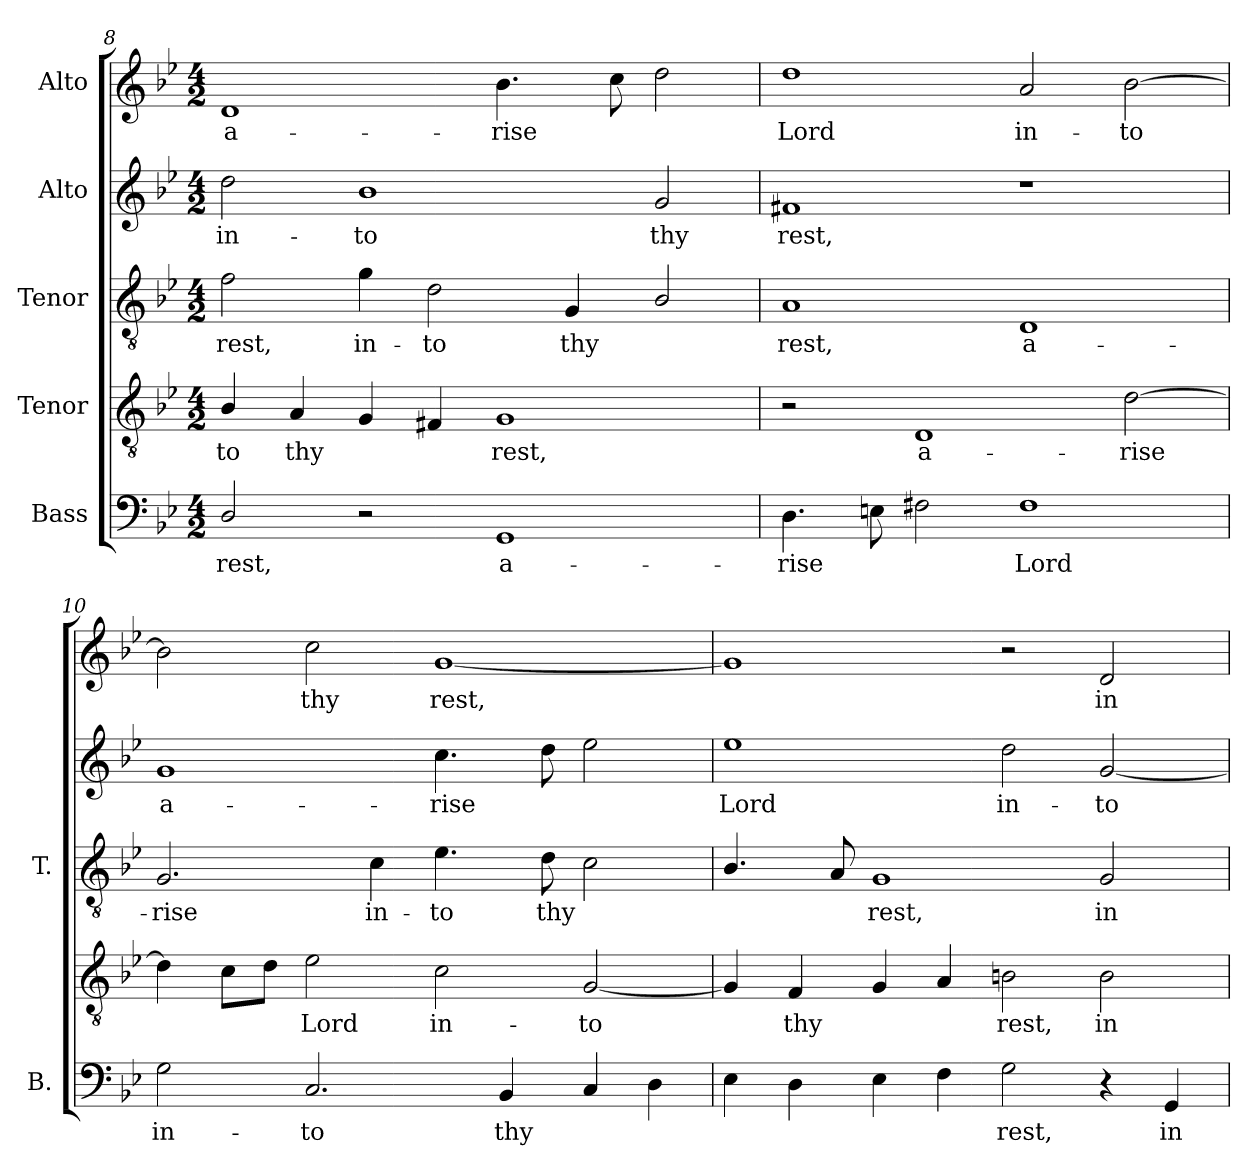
**kern	**text	**kern	**text	**kern	**text	**kern	**text	**kern	**text
*part5	*part5	*part4	*part4	*part3	*part3	*part2	*part2	*part1	*part1
*staff5	*staff5	*staff4	*staff4	*staff3	*staff3	*staff2	*staff2	*staff1	*staff1
*I"Bass	*	*I"Tenor	*	*I"Tenor	*	*I"Alto	*	*I"Alto	*
*I'B.	*	*	*	*I'T.	*	*	*	*	*
*clefF4	*	*clefGv2	*	*clefGv2	*	*clefG2	*	*clefG2	*
*	*	*ITrd7c12	*	*ITrd7c12	*	*	*	*	*
*k[b-e-]	*	*k[b-e-]	*	*k[b-e-]	*	*k[b-e-]	*	*k[b-e-]	*
*B-:	*	*B-:	*	*B-:	*	*B-:	*	*B-:	*
*M4/2	*	*M4/2	*	*M4/2	*	*M4/2	*	*M4/2	*
=8	=8	=8	=8	=8	=8	=8	=8	=8	=8
!	!LO:LY:b:color=#000000	!	!	!	!	!	!	!	!
!	!	!	!LO:LY:b:color=#000000	!	!	!	!	!	!
!	!	!	!	!	!LO:LY:b:color=#000000	!	!	!	!
!	!	!	!	!	!	!	!LO:LY:b:color=#000000	!	!
!	!	!	!	!	!	!	!	!	!LO:LY:b:color=#000000
2Di/	rest,	4BB-i/	-to	2Fi\	rest,	2ddi\	in-	1di	a-
!	!	!	!LO:LY:b:color=#000000	!	!	!	!	!	!
.	.	4AAi/	thy	.	.	.	.	.	.
!	!	!	!	!	!LO:LY:b:color=#000000	!	!	!	!
!	!	!	!	!	!	!	!LO:LY:b:color=#000000	!	!
2r	.	4GGi/	.	4Gi\	in-	1b-i	-to	.	.
!	!	!	!	!	!LO:LY:b:color=#000000	!	!	!	!
.	.	4FF#Xi/	.	2Di\	-to	.	.	.	.
!	!LO:LY:b:color=#000000	!	!	!	!	!	!	!	!
!	!	!	!LO:LY:b:color=#000000	!	!	!	!	!	!
!	!	!	!	!	!	!	!	!	!LO:LY:b:color=#000000
1GGi	a-	1GGi	rest,	.	.	.	.	4.b-i\	-rise
!	!	!	!	!	!LO:LY:b:color=#000000	!	!	!	!
.	.	.	.	4GGi/	thy	.	.	.	.
.	.	.	.	.	.	.	.	8cci\	.
!	!	!	!	!	!	!	!LO:LY:b:color=#000000	!	!
.	.	.	.	2BB-i/	.	2gi/	thy	2ddi\	.
!!LO:LB:g=z
=9	=9	=9	=9	=9	=9	=9	=9	=9	=9
!	!LO:LY:b:color=#000000	!	!	!	!	!	!	!	!
!	!	!	!	!	!LO:LY:b:color=#000000	!	!	!	!
!	!	!	!	!	!	!	!LO:LY:b:color=#000000	!	!
!	!	!	!	!	!	!	!	!	!LO:LY:b:color=#000000
4.Di\	-rise	2r	.	1AAi	rest,	1f#Xi	rest,	1ddi	Lord
8Eni\	.	.	.	.	.	.	.	.	.
!	!	!	!LO:LY:b:color=#000000	!	!	!	!	!	!
2F#Xi\	.	1DDi	a-	.	.	.	.	.	.
!	!LO:LY:b:color=#000000	!	!	!	!	!	!	!	!
!	!	!	!	!	!LO:LY:b:color=#000000	!	!	!	!
!	!	!	!	!	!	!	!	!	!LO:LY:b:color=#000000
1F#i	Lord	.	.	1DDi	a-	1r	.	2ai/	in-
!	!	!	!LO:LY:b:color=#000000	!	!	!	!	!	!
!	!	!	!	!	!	!	!	!	!LO:LY:b:color=#000000
.	.	[2Di\	-rise	.	.	.	.	[2b-i\	-to
=10	=10	=10	=10	=10	=10	=10	=10	=10	=10
!	!LO:LY:b:color=#000000	!	!	!	!	!	!	!	!
!	!	!	!	!	!LO:LY:b:color=#000000	!	!	!	!
!	!	!	!	!	!	!	!LO:LY:b:color=#000000	!	!
2Gi\	in-	4Di\]	.	2.GGi/	-rise	1gi	a-	2b-i\]	.
.	.	8Ci\L	.	.	.	.	.	.	.
.	.	8Di\J	.	.	.	.	.	.	.
!	!LO:LY:b:color=#000000	!	!	!	!	!	!	!	!
!	!	!	!LO:LY:b:color=#000000	!	!	!	!	!	!
!	!	!	!	!	!	!	!	!	!LO:LY:b:color=#000000
2.Ci/	-to	2E-i\	Lord	.	.	.	.	2cci\	thy
!	!	!	!	!	!LO:LY:b:color=#000000	!	!	!	!
.	.	.	.	4Ci\	in-	.	.	.	.
!	!	!	!LO:LY:b:color=#000000	!	!	!	!	!	!
!	!	!	!	!	!LO:LY:b:color=#000000	!	!	!	!
!	!	!	!	!	!	!	!LO:LY:b:color=#000000	!	!
!	!	!	!	!	!	!	!	!	!LO:LY:b:color=#000000
.	.	2Ci\	in-	4.E-i\	-to	4.cci\	-rise	[1gi	rest,
!	!LO:LY:b:color=#000000	!	!	!	!	!	!	!	!
4BB-i/	thy	.	.	.	.	.	.	.	.
!	!	!	!	!	!LO:LY:b:color=#000000	!	!	!	!
.	.	.	.	8Di\	thy	8ddi\	.	.	.
!	!	!	!LO:LY:b:color=#000000	!	!	!	!	!	!
4Ci/	.	[2GGi/	-to	2Ci\	.	2ee-i\	.	.	.
4Di\	.	.	.	.	.	.	.	.	.
=11	=11	=11	=11	=11	=11	=11	=11	=11	=11
!	!	!	!	!	!	!	!LO:LY:b:color=#000000	!	!
4E-i\	.	4GGi/]	.	4.BB-i/	.	1ee-i	Lord	1gi]	.
!	!	!	!LO:LY:b:color=#000000	!	!	!	!	!	!
4Di\	.	4FFi/	thy	.	.	.	.	.	.
.	.	.	.	8AAi/	.	.	.	.	.
!	!	!	!	!	!LO:LY:b:color=#000000	!	!	!	!
4E-i\	.	4GGi/	.	1GGi	rest,	.	.	.	.
4Fi\	.	4AAi/	.	.	.	.	.	.	.
!	!LO:LY:b:color=#000000	!	!	!	!	!	!	!	!
!	!	!	!LO:LY:b:color=#000000	!	!	!	!	!	!
!	!	!	!	!	!	!	!LO:LY:b:color=#000000	!	!
2Gi\	rest,	2BBni\	rest,	.	.	2ddi\	in-	2r	.
!	!	!	!LO:LY:b:color=#000000	!	!	!	!	!	!
!	!	!	!	!	!LO:LY:b:color=#000000	!	!	!	!
!	!	!	!	!	!	!	!LO:LY:b:color=#000000	!	!
!	!	!	!	!	!	!	!	!	!LO:LY:b:color=#000000
4r	.	2BBi\	in-	2GGi/	in-	[2gi/	-to	2di/	in-
!	!LO:LY:b:color=#000000	!	!	!	!	!	!	!	!
4GGi/	in-	.	.	.	.	.	.	.	.
=	=	=	=	=	=	=	=	=	=
*-	*-	*-	*-	*-	*-	*-	*-	*-	*-
